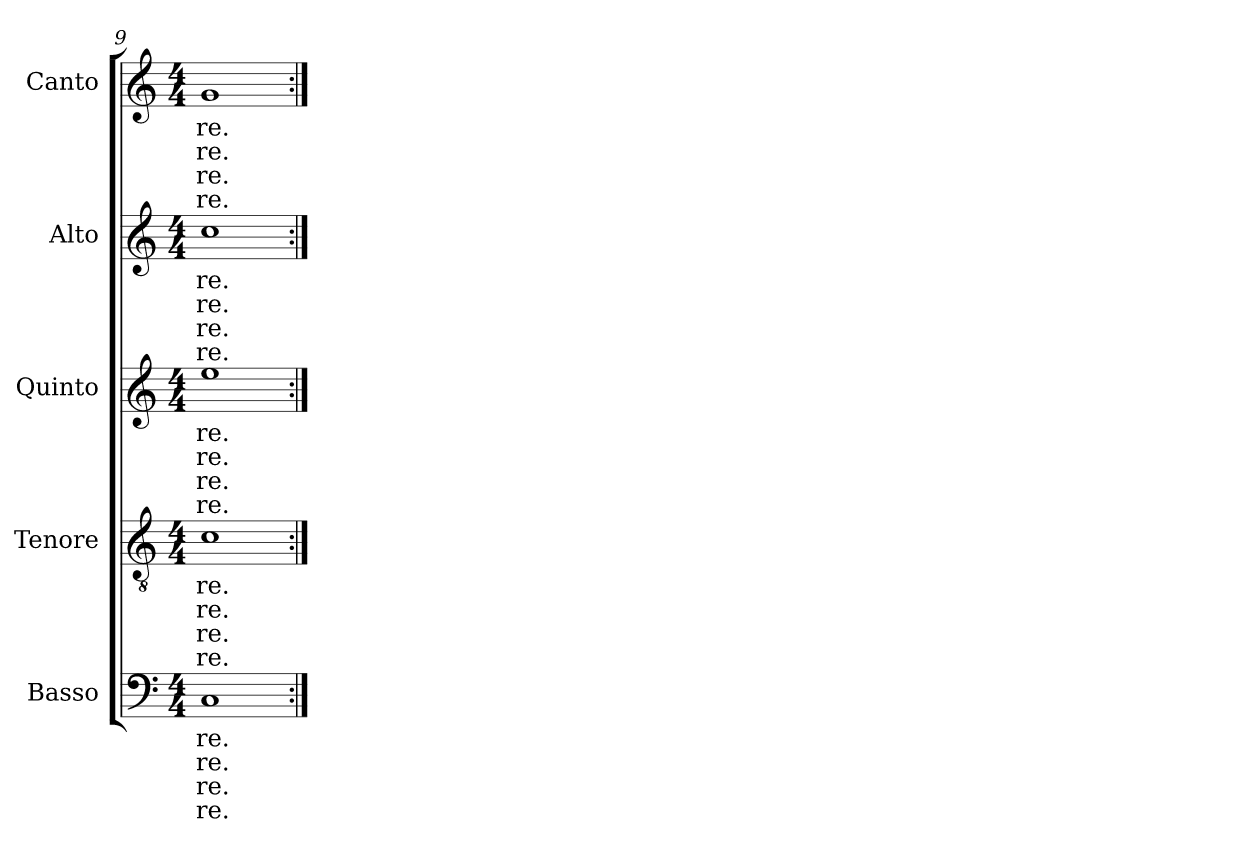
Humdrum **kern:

**kern	**text	**text	**text	**text	**kern	**text	**text	**text	**text	**kern	**text	**text	**text	**text	**kern	**text	**text	**text	**text	**kern	**text	**text	**text	**text
*part5	*part5	*part5	*part5	*part5	*part4	*part4	*part4	*part4	*part4	*part3	*part3	*part3	*part3	*part3	*part2	*part2	*part2	*part2	*part2	*part1	*part1	*part1	*part1	*part1
*staff5	*staff5	*staff5	*staff5	*staff5	*staff4	*staff4	*staff4	*staff4	*staff4	*staff3	*staff3	*staff3	*staff3	*staff3	*staff2	*staff2	*staff2	*staff2	*staff2	*staff1	*staff1	*staff1	*staff1	*staff1
*I"Basso	*	*	*	*	*I"Tenore	*	*	*	*	*I"Quinto	*	*	*	*	*I"Alto	*	*	*	*	*I"Canto	*	*	*	*
*I'B.	*	*	*	*	*I'T.	*	*	*	*	*	*	*	*	*	*I'A.	*	*	*	*	*	*	*	*	*
*clefF4	*	*	*	*	*clefGv2	*	*	*	*	*clefG2	*	*	*	*	*clefG2	*	*	*	*	*clefG2	*	*	*	*
*k[]	*	*	*	*	*k[]	*	*	*	*	*k[]	*	*	*	*	*k[]	*	*	*	*	*k[]	*	*	*	*
*C:	*	*	*	*	*C:	*	*	*	*	*C:	*	*	*	*	*C:	*	*	*	*	*C:	*	*	*	*
*M4/4	*	*	*	*	*M4/4	*	*	*	*	*M4/4	*	*	*	*	*M4/4	*	*	*	*	*M4/4	*	*	*	*
=9	=9	=9	=9	=9	=9	=9	=9	=9	=9	=9	=9	=9	=9	=9	=9	=9	=9	=9	=9	=9	=9	=9	=9	=9
1C/	-re.	-re.	-re.	-re.	1c\	-re.	-re.	-re.	-re.	1ee\	-re.	-re.	-re.	-re.	1cc\	-re.	-re.	-re.	-re.	1g/	-re.	-re.	-re.	-re.
=:|!	=:|!	=:|!	=:|!	=:|!	=:|!	=:|!	=:|!	=:|!	=:|!	=:|!	=:|!	=:|!	=:|!	=:|!	=:|!	=:|!	=:|!	=:|!	=:|!	=:|!	=:|!	=:|!	=:|!	=:|!
*-	*-	*-	*-	*-	*-	*-	*-	*-	*-	*-	*-	*-	*-	*-	*-	*-	*-	*-	*-	*-	*-	*-	*-	*-
